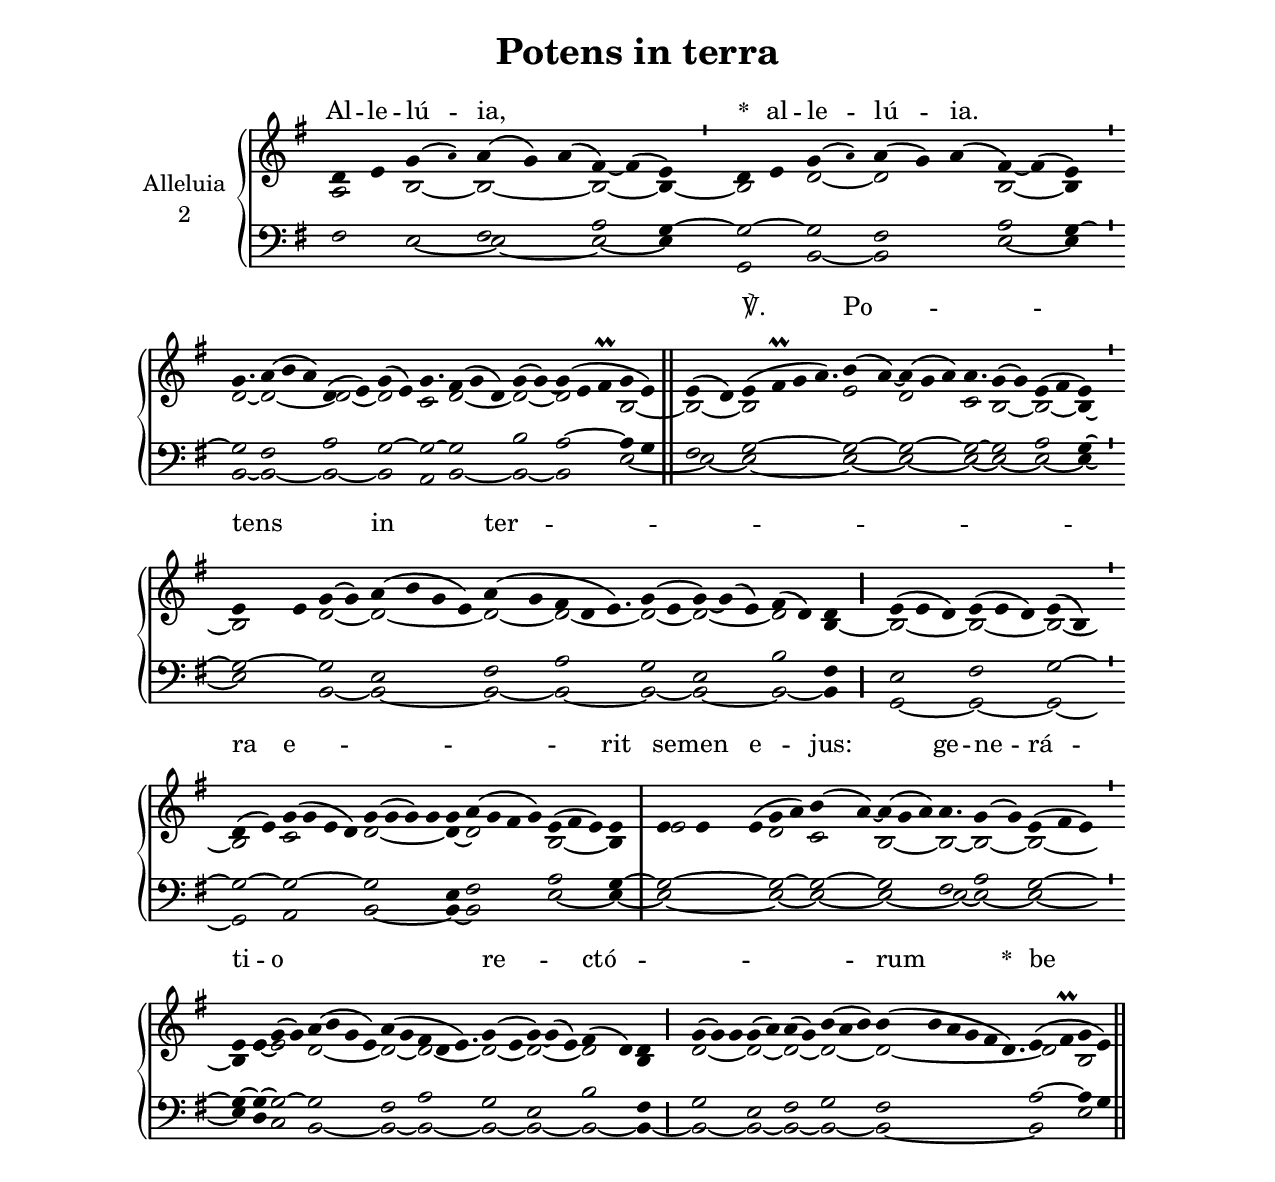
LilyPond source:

\version "2.18"
\include "gregorian.ly"
\include "noh2.ily"


%Page reference: page iii.325
%(volume.page)

global = {
 \key e \minor
 \cadenzaOn 
}

\header {
  title = \markup \center-column {"Potens in terra" \vspace #1 }
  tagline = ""
  composer = ""
}

\paper {
 #(include-special-characters)
  oddHeaderMarkup = \markup \fill-line {
    \line {}
    \center-column {
      \on-the-fly #first-page     " "
      \on-the-fly #not-first-page "Potens in terra"
    }
    \line { \on-the-fly #print-page-number-check-first \fromproperty #'page:page-number-string }
  }
  evenHeaderMarkup = \markup \fill-line {
    \line { \on-the-fly #print-page-number-check-first \fromproperty #'page:page-number-string }
    \center-column { "Potens in terra" }
    \line {}
  }
}

chantText = \lyricmode {
Al -- le -- lú -- ia, _ _ 
\set stanza = " * " al -- le -- lú -- ia. _ _ _ _ _ _ _ _ ℣. 
Po -- _ _ _ tens _ _ in ter -- _ _ _ _ _ _ ra 
e -- _ _ _ _ _ rit se -- men e -- jus: 
ge -- ne -- rá -- ti -- _ o _ _ re -- ctó -- _ _ _ _ _ _ rum 
\set stanza = " * " 
be -- ne -- di -- cé -- _ tur. _ }

chantMusic = {
\tieDown   d'4 e'4 g'4 ( \once \tweak #'font-size #-4 a' ) a'4 ( g'4) a'4 ( fis'4) ~ fis'4 ( e'4) \divisioMinima
  d'4 e'4 g'4 ( \once \tweak #'font-size #-4 a' ) a'4 ( g'4) a'4 ( fis'4) ~ fis'4 ( e'4) \divisioMinima
 g'4. a'4 ( b'4 a'4) d'4 ( e'4) g'4 ( e'4) g'4. fis'4 ( g'4 d'4) g'4 ( g'4) ~ g'4 ( e'4 fis'\prall g'4 e'4) \finalis
 e'4 ( d'4) e'4 ( fis'\prall g'4 a'4.) b'4 ( a'4) ~ a'4 ( g'4 a'4) a'4. g'4 ( g'4) e'4 ( fis'4 e'4) \divisioMinima
 e'4 e'4 g'4 ( g'4) a'4 ( b'4 g'4 e'4) a'4 ( g'4 fis'4 d'4 e'4.) g'4 ( e'4 g'4) ~ g'4 ( e'4) fis'4 ( d'4) d'4 \divisioMaior
 e'4 ( e'4 d'4) e'4 ( e'4 d'4) e'4 ( b4) \divisioMinima
 d'4 ( e'4) g'4 ( g'4 e'4 d'4) g'4 ( g'4 g'4) g'4 g'4 a'4 ( g'4 fis'4 g'4) e'4 ( fis'4 e'4) e'4 \divisioMaxima
 e'4 e'4 e'4 ( g'4 a'4) b'4 ( a'4) ~ a'4 ( g'4 a'4) a'4. g'4 ( g'4) e'4 ( fis'4 e'4) \divisioMinima
 e'4 e'4 g'4 ( g'4) a'4 ( b'4 g'4 e'4) a'4 ( g'4 fis'4 d'4 e'4.) g'4 ( e'4 g'4) ~ g'4 ( e'4) fis'4 ( d'4) d'4 \divisioMaior
 g'4 ( g'4) g'4 g'4 ( a'4) a'4 ( g'4) b'4 ( a'4 b'4) b'4 ( b'4 a'4 g'4 fis'4 d'4.) e'4 ( fis'\prall g'4 e'4) \finalis

}

altoMusic = {
a2 b2 ~ b2*3/2 ~ b2 ~ b4 ~ b2 d'2 ~ d'2*3/2 b2 ~ b4 \divisioMinima
d'2*3/4 ~ d'2*3/2 ~ d'2 ~ d'2 c'2*3/4 d'2*3/2 ~ d'2 ~ d'2*3/2 b2 ~ \finalis
b2 ~ b2*9/4 e'2 d'2*3/2 c'2*3/4 b2 ~ b2 ~ b4 ~ \divisioMinima
b2 d'2 ~ d'2*4/2 ~ d'2 ~ d'2*7/4 ~ d'2 ~ d'2*3/2 ~ d'2 b4 ~ \divisioMaior
b2*3/2 ~ b2*3/2 ~ b2 ~ \divisioMinima
b2 c'2*4/2 d'2*4/2 ~ d'4 ~ d'2*4/2 b2*3/2 ~ b4 \divisioMaxima
e'2*3/2 d'2 c'2 b2*3/2 ~ b2*3/4 ~ b2 ~ b2*3/2 ~ \divisioMinima
b4 e'4 ~ e'2 d'2*4/2 ~ d'2 ~ d'2*7/4 ~ d'2 ~ d'2*3/2 ~ d'2 b4 \divisioMaior
d'2*3/2 ~ d'2 ~ d'2 ~ d'2*3/2 ~ d'2*13/4 ~ d'2 b2 \finalis
}

tenorMusic = {
r2*4/2 fis2*3/2 a2 g4 ~ g2 ~ g2 fis2*3/2 a2 g4 ~ \divisioMinima
g2*3/4 fis2*3/2 a2 g2 ~ g2*3/4 ~ g2*3/2 b2 a2*3/2 ~ a4 g4 \finalis
fis2 g2*9/4 ~ g2 ~ g2*3/2 ~ g2*3/4 ~ g2 a2 g4 ~ \divisioMinima
g2 ~ g2 e2*4/2 fis2 a2*7/4 g2 e2*3/2 b2 fis4 \divisioMaior
e2*3/2 fis2*3/2 g2 ~ \divisioMinima
g2 ~ g2*4/2 ~ g2*4/2 e4 fis2*4/2 a2*3/2 g4 ~ \divisioMaxima
g2*3/2 ~ g2 ~ g2 ~ g2*3/2 fis2*3/4 a2 g2*3/2 ~ \divisioMinima
g4 ~ g4 ~ g2 ~ g2*4/2 fis2 a2*7/4 g2 e2*3/2 b2 fis4 \divisioMaior
g2*3/2 e2 fis2 g2*3/2 fis2*13/4 a2 ~ a4 g4 \finalis
}

bassMusic = {
fis2 e2 ~ e2*3/2 ~ e2 ~ e4 g,2 b,2 ~ b,2*3/2 e2 ~ e4 \divisioMinima
b,2*3/4 ~ b,2*3/2 ~ b,2 ~ b,2 a,2*3/4 b,2*3/2 ~ b,2 ~ b,2*3/2 e2 ~ \finalis
e2 ~ e2*9/4 ~ e2 ~ e2*3/2 ~ e2*3/4 ~ e2 ~ e2 ~ e4 ~ \divisioMinima
e2 b,2 ~ b,2*4/2 ~ b,2 ~ b,2*7/4 ~ b,2 ~ b,2*3/2 ~ b,2 ~ b,4 \divisioMaior
g,2*3/2 ~ g,2*3/2 ~ g,2 ~ \divisioMinima
g,2 a,2*4/2 b,2*4/2 ~ b,4 ~ b,2*4/2 e2*3/2 ~ e4 ~ \divisioMaxima
e2*3/2 ~ e2 ~ e2 ~ e2*3/2 ~ e2*3/4 ~ e2 ~ e2*3/2 ~ \divisioMinima
e4 d4 c2 b,2*4/2 ~ b,2 ~ b,2*7/4 ~ b,2 ~ b,2*3/2 ~ b,2 ~ b,4 ~ \divisioMaior
b,2*3/2 ~ b,2 ~ b,2 ~ b,2*3/2 ~ b,2*13/4 ~ b,2 e2 \finalis
}

voiceLines = {
\voiceLineStyle


}

\score{
  <<
    \new GrandStaff <<
      \set GrandStaff.autoBeaming = ##f
      \set GrandStaff.instrumentName = \markup \center-column {
        "Alleluia"
        "2"
      }
      \new Staff = up <<
        \new Voice = "chant" {
          \voiceOne \global \chantMusic
        }
        \new Voice {
          \voiceTwo \global \altoMusic
        }
      >>

      \new Staff = down <<
        \clef bass
        \new Voice {
          \voiceOne \global \tenorMusic
        }
        \new Voice {
          \voiceTwo \global \bassMusic
        }
	\new Voice {
        \voiceThree \global \voiceLines
        }
      >>
    >>
    \new Lyrics \lyricsto chant {
      \chantText
    }
  >>
  \layout{
  }
  \midi{
    \tempo 4 = 125
  }
}
